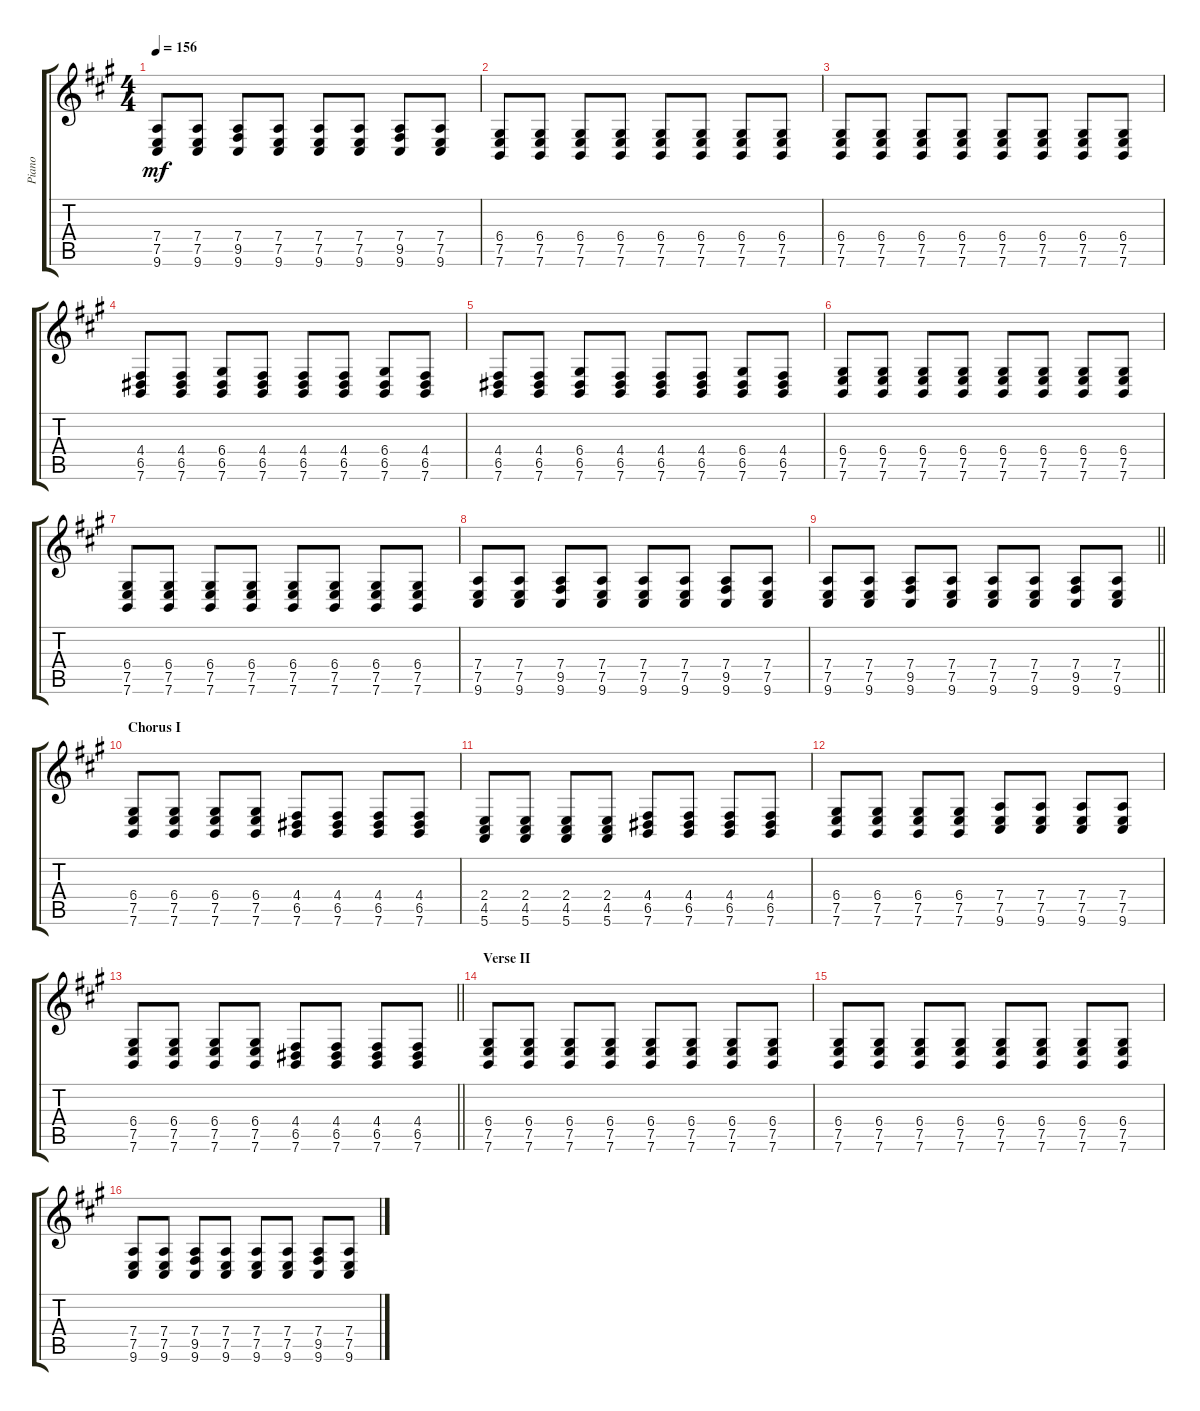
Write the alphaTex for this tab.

\track ("Piano" "Piano") {instrument honkytonkpiano}
\staff {score tabs}
\tuning (E4 B3 G3 D3 A2 E2) {hide}
\ts (4 4)
\tempo 156
\clef g2
\ks a
(7.4 7.5 9.6).8{dy mf} (7.4 7.5 9.6).8 (7.4 9.5 9.6).8 (7.4 7.5 9.6).8 (7.4 7.5 9.6).8 (7.4 7.5 9.6).8 (7.4 9.5 9.6).8 (7.4 7.5 9.6).8 |
(6.4 7.5 7.6).8 (6.4 7.5 7.6).8 (6.4 7.5 7.6).8 (6.4 7.5 7.6).8 (6.4 7.5 7.6).8 (6.4 7.5 7.6).8 (6.4 7.5 7.6).8 (6.4 7.5 7.6).8 |
(6.4 7.5 7.6).8 (6.4 7.5 7.6).8 (6.4 7.5 7.6).8 (6.4 7.5 7.6).8 (6.4 7.5 7.6).8 (6.4 7.5 7.6).8 (6.4 7.5 7.6).8 (6.4 7.5 7.6).8 |
(4.4 6.5 7.6).8 (4.4 6.5 7.6).8 (6.4 6.5 7.6).8 (4.4 6.5 7.6).8 (4.4 6.5 7.6).8 (4.4 6.5 7.6).8 (6.4 6.5 7.6).8 (4.4 6.5 7.6).8 |
(4.4 6.5 7.6).8 (4.4 6.5 7.6).8 (6.4 6.5 7.6).8 (4.4 6.5 7.6).8 (4.4 6.5 7.6).8 (4.4 6.5 7.6).8 (6.4 6.5 7.6).8 (4.4 6.5 7.6).8 |
(6.4 7.5 7.6).8 (6.4 7.5 7.6).8 (6.4 7.5 7.6).8 (6.4 7.5 7.6).8 (6.4 7.5 7.6).8 (6.4 7.5 7.6).8 (6.4 7.5 7.6).8 (6.4 7.5 7.6).8 |
(6.4 7.5 7.6).8 (6.4 7.5 7.6).8 (6.4 7.5 7.6).8 (6.4 7.5 7.6).8 (6.4 7.5 7.6).8 (6.4 7.5 7.6).8 (6.4 7.5 7.6).8 (6.4 7.5 7.6).8 |
(7.4 7.5 9.6).8 (7.4 7.5 9.6).8 (7.4 9.5 9.6).8 (7.4 7.5 9.6).8 (7.4 7.5 9.6).8 (7.4 7.5 9.6).8 (7.4 9.5 9.6).8 (7.4 7.5 9.6).8 |
\barLineRight lightlight
(7.4 7.5 9.6).8 (7.4 7.5 9.6).8 (7.4 9.5 9.6).8 (7.4 7.5 9.6).8 (7.4 7.5 9.6).8 (7.4 7.5 9.6).8 (7.4 9.5 9.6).8 (7.4 7.5 9.6).8 |
\section ("" "Chorus I")
(6.4 7.5 7.6).8 (6.4 7.5 7.6).8 (6.4 7.5 7.6).8 (6.4 7.5 7.6).8 (4.4 6.5 7.6).8 (4.4 6.5 7.6).8 (4.4 6.5 7.6).8 (4.4 6.5 7.6).8 |
(2.4 4.5 5.6).8 (2.4 4.5 5.6).8 (2.4 4.5 5.6).8 (2.4 4.5 5.6).8 (4.4 6.5 7.6).8 (4.4 6.5 7.6).8 (4.4 6.5 7.6).8 (4.4 6.5 7.6).8 |
(6.4 7.5 7.6).8 (6.4 7.5 7.6).8 (6.4 7.5 7.6).8 (6.4 7.5 7.6).8 (7.4 7.5 9.6).8 (7.4 7.5 9.6).8 (7.4 7.5 9.6).8 (7.4 7.5 9.6).8 |
\barLineRight lightlight
(6.4 7.5 7.6).8 (6.4 7.5 7.6).8 (6.4 7.5 7.6).8 (6.4 7.5 7.6).8 (4.4 6.5 7.6).8 (4.4 6.5 7.6).8 (4.4 6.5 7.6).8 (4.4 6.5 7.6).8 |
\section ("" "Verse II")
(6.4 7.5 7.6).8 (6.4 7.5 7.6).8 (6.4 7.5 7.6).8 (6.4 7.5 7.6).8 (6.4 7.5 7.6).8 (6.4 7.5 7.6).8 (6.4 7.5 7.6).8 (6.4 7.5 7.6).8 |
(6.4 7.5 7.6).8 (6.4 7.5 7.6).8 (6.4 7.5 7.6).8 (6.4 7.5 7.6).8 (6.4 7.5 7.6).8 (6.4 7.5 7.6).8 (6.4 7.5 7.6).8 (6.4 7.5 7.6).8 |
(7.4 7.5 9.6).8 (7.4 7.5 9.6).8 (7.4 9.5 9.6).8 (7.4 7.5 9.6).8 (7.4 7.5 9.6).8 (7.4 7.5 9.6).8 (7.4 9.5 9.6).8 (7.4 7.5 9.6).8
